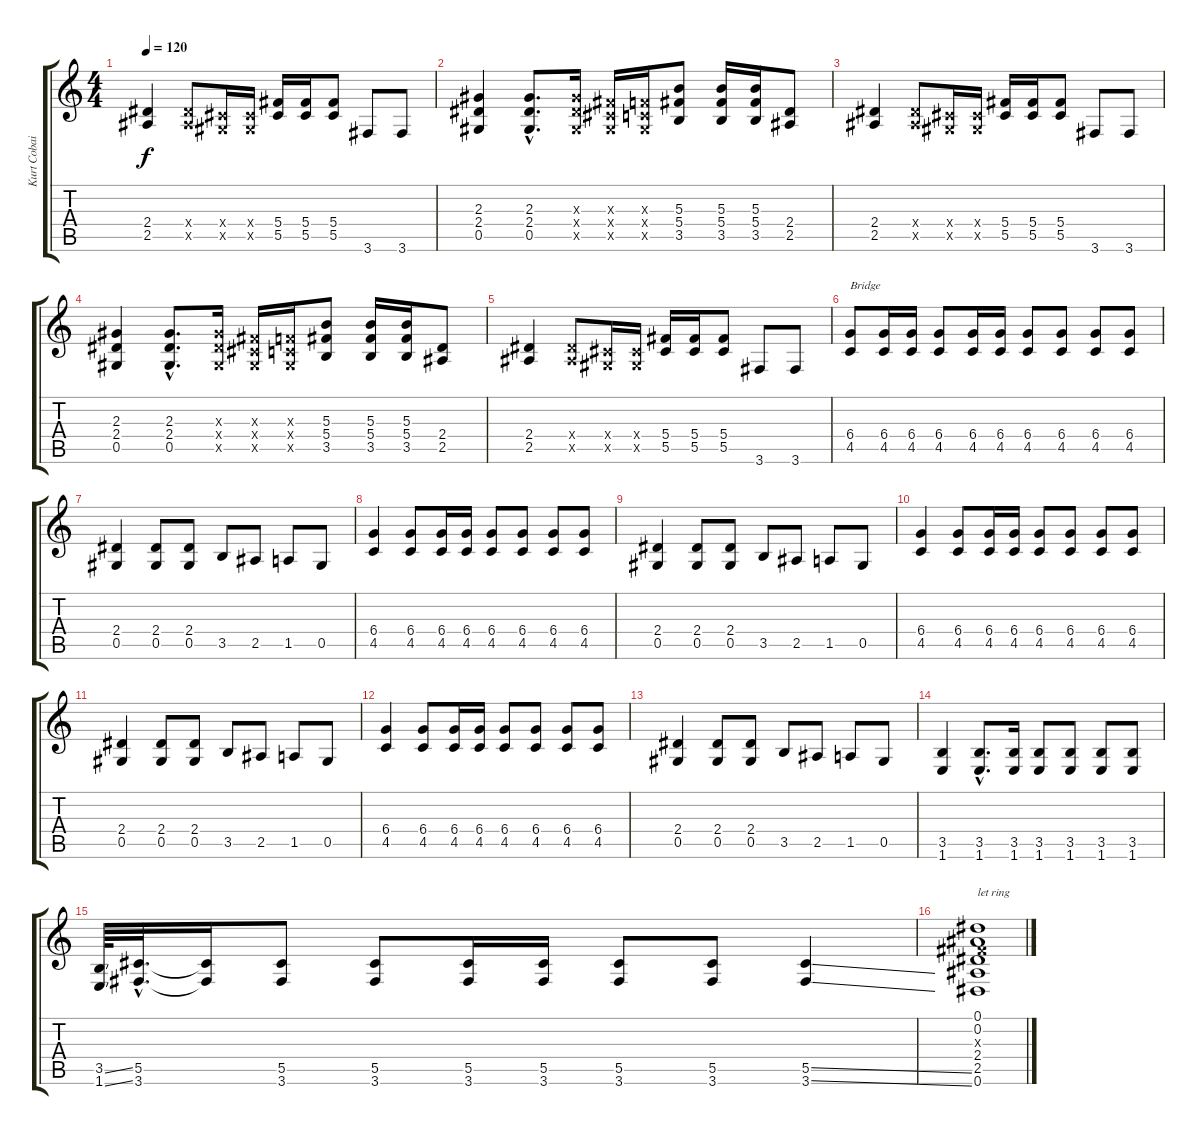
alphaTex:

\track ("Kurt Cobain (Guitar)" "Kurt Cobai") {instrument acousticguitarsteel}
\staff {score tabs}
\tuning (Eb4 Bb3 Gb3 Db3 Ab2 Eb2) {hide}
\ts (4 4)
\tempo 120
\clef g2
\ks c
(2.4 2.5).4{dy f} (2.4{x} 2.5{x}).8 (0.4{x} 0.5{x}).16 (0.4{x} 0.5{x}).16 (5.4 5.5).16 (5.4 5.5).16 (5.4 5.5).8 3.6.8 3.6.8 |
(2.3 2.4 0.5).4 (2.3{hac} 2.4{hac} 0.5{hac}).8{d} (2.3{x} 2.4{x} 0.5{x}).16 (0.3{x} 0.4{x} 0.5{x}).16 (-1.3{x} -1.4{x} 0.5{x}).16 (5.3 5.4 3.5).8 (5.3 5.4 3.5).16 (5.3 5.4 3.5).16 (2.4 2.5).8 |
(2.4 2.5).4 (2.4{x} 2.5{x}).8 (0.4{x} 0.5{x}).16 (0.4{x} 0.5{x}).16 (5.4 5.5).16 (5.4 5.5).16 (5.4 5.5).8 3.6.8 3.6.8 |
(2.3 2.4 0.5).4 (2.3{hac} 2.4{hac} 0.5{hac}).8{d} (2.3{x} 2.4{x} 0.5{x}).16 (0.3{x} 0.4{x} 0.5{x}).16 (-1.3{x} -1.4{x} 0.5{x}).16 (5.3 5.4 3.5).8 (5.3 5.4 3.5).16 (5.3 5.4 3.5).16 (2.4 2.5).8 |
(2.4 2.5).4 (2.4{x} 2.5{x}).8 (0.4{x} 0.5{x}).16 (0.4{x} 0.5{x}).16 (5.4 5.5).16 (5.4 5.5).16 (5.4 5.5).8 3.6.8 3.6.8 |
(6.4 4.5).8{txt "Bridge"} (6.4 4.5).16 (6.4 4.5).16 (6.4 4.5).8 (6.4 4.5).16 (6.4 4.5).16 (6.4 4.5).8 (6.4 4.5).8 (6.4 4.5).8 (6.4 4.5).8 |
(2.4 0.5).4 (2.4 0.5).8 (2.4 0.5).8 3.5.8 2.5.8 1.5.8 0.5.8 |
(6.4 4.5).4 (6.4 4.5).8 (6.4 4.5).16 (6.4 4.5).16 (6.4 4.5).8 (6.4 4.5).8 (6.4 4.5).8 (6.4 4.5).8 |
(2.4 0.5).4 (2.4 0.5).8 (2.4 0.5).8 3.5.8 2.5.8 1.5.8 0.5.8 |
(6.4 4.5).4 (6.4 4.5).8 (6.4 4.5).16 (6.4 4.5).16 (6.4 4.5).8 (6.4 4.5).8 (6.4 4.5).8 (6.4 4.5).8 |
(2.4 0.5).4 (2.4 0.5).8 (2.4 0.5).8 3.5.8 2.5.8 1.5.8 0.5.8 |
(6.4 4.5).4 (6.4 4.5).8 (6.4 4.5).16 (6.4 4.5).16 (6.4 4.5).8 (6.4 4.5).8 (6.4 4.5).8 (6.4 4.5).8 |
(2.4 0.5).4 (2.4 0.5).8 (2.4 0.5).8 3.5.8 2.5.8 1.5.8 0.5.8 |
(3.5 1.6).4 (3.5{hac} 1.6{hac}).8{d} (3.5 1.6).16 (3.5 1.6).8 (3.5 1.6).8 (3.5 1.6).8 (3.5 1.6).8 |
(3.5{ss} 1.6{ss}).64 (5.5{hac} 3.6{hac}).32{d} (5.5{t} 3.6{t}).16 (5.5 3.6).8 (5.5 3.6).8 (5.5 3.6).16 (5.5 3.6).16 (5.5 3.6).8 (5.5 3.6).8 (5.5{ss} 3.6{ss}).4 |
(0.1 0.2 0.3{x} 2.4 2.5 0.6).1{txt "let ring"}
